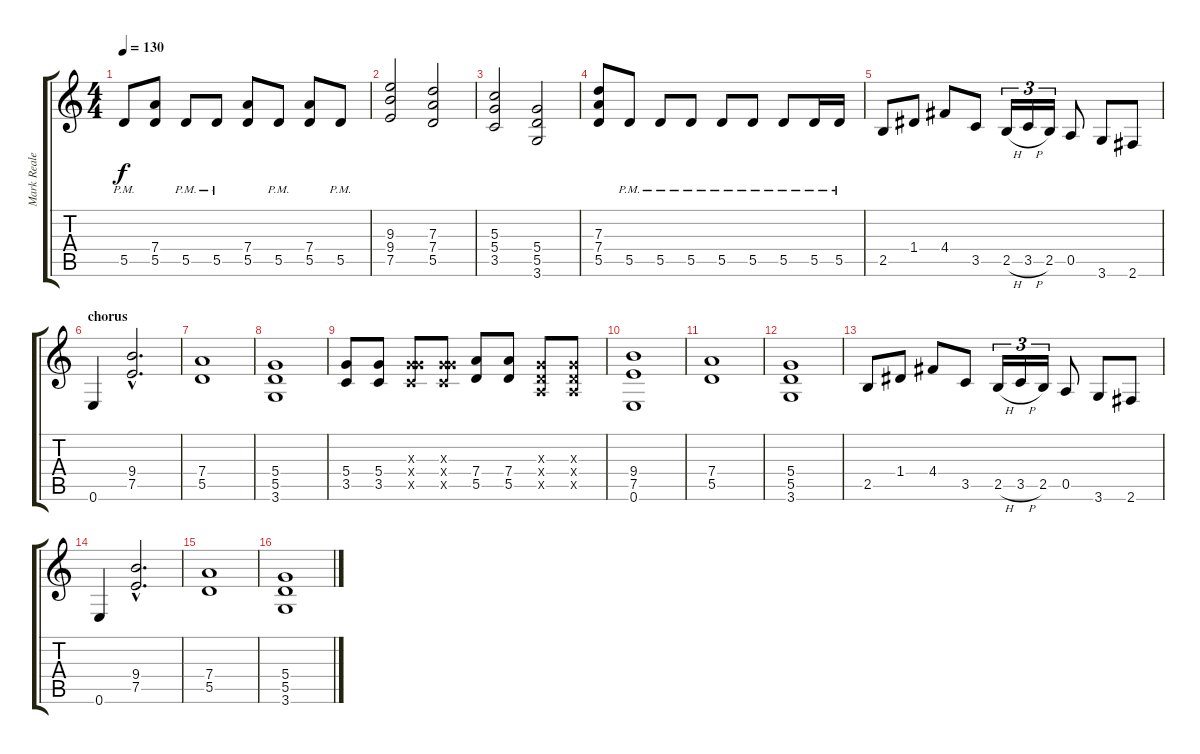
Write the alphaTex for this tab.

\track ("Mark Reale" "Mark Reale") {instrument acousticguitarnylon}
\staff {score tabs}
\tuning (E4 B3 G3 D3 A2 E2) {hide}
\ts (4 4)
\tempo 130
\clef g2
\ks c
5.5{pm}.8{dy f} (7.4 5.5).8 5.5{pm}.8 5.5{pm}.8 (7.4 5.5).8 5.5{pm}.8 (7.4 5.5).8 5.5{pm}.8 |
(9.3 9.4 7.5).2 (7.3 7.4 5.5).2 |
(5.3 5.4 3.5).2 (5.4 5.5 3.6).2 |
(7.3 7.4 5.5).8 5.5{pm}.8 5.5{pm}.8 5.5{pm}.8 5.5{pm}.8 5.5{pm}.8 5.5{pm}.8 5.5{pm}.16 5.5{pm}.16 |
2.5.8 1.4.8 4.4.8 3.5.8 2.5{h}.16{tu (3 2)} 3.5{h}.16{tu (3 2)} 2.5.16{tu (3 2)} 0.5.8 3.6.8 2.6.8 |
\section ("" "chorus")
0.6.4 (9.4{hac} 7.5{hac}).2{d} |
(7.4 5.5).1 |
(5.4 5.5 3.6).1 |
(5.4 3.5).8 (5.4 3.5).8 (0.3{x} 5.4{x} 3.5{x}).8 (0.3{x} 5.4{x} 3.5{x}).8 (7.4 5.5).8 (7.4 5.5).8 (0.3{x} 0.4{x} 0.5{x}).8 (0.3{x} 0.4{x} 0.5{x}).8 |
(9.4 7.5 0.6).1 |
(7.4 5.5).1 |
(5.4 5.5 3.6).1 |
2.5.8 1.4.8 4.4.8 3.5.8 2.5{h}.16{tu (3 2)} 3.5{h}.16{tu (3 2)} 2.5.16{tu (3 2)} 0.5.8 3.6.8 2.6.8 |
0.6.4 (9.4{hac} 7.5{hac}).2{d} |
(7.4 5.5).1 |
(5.4 5.5 3.6).1
